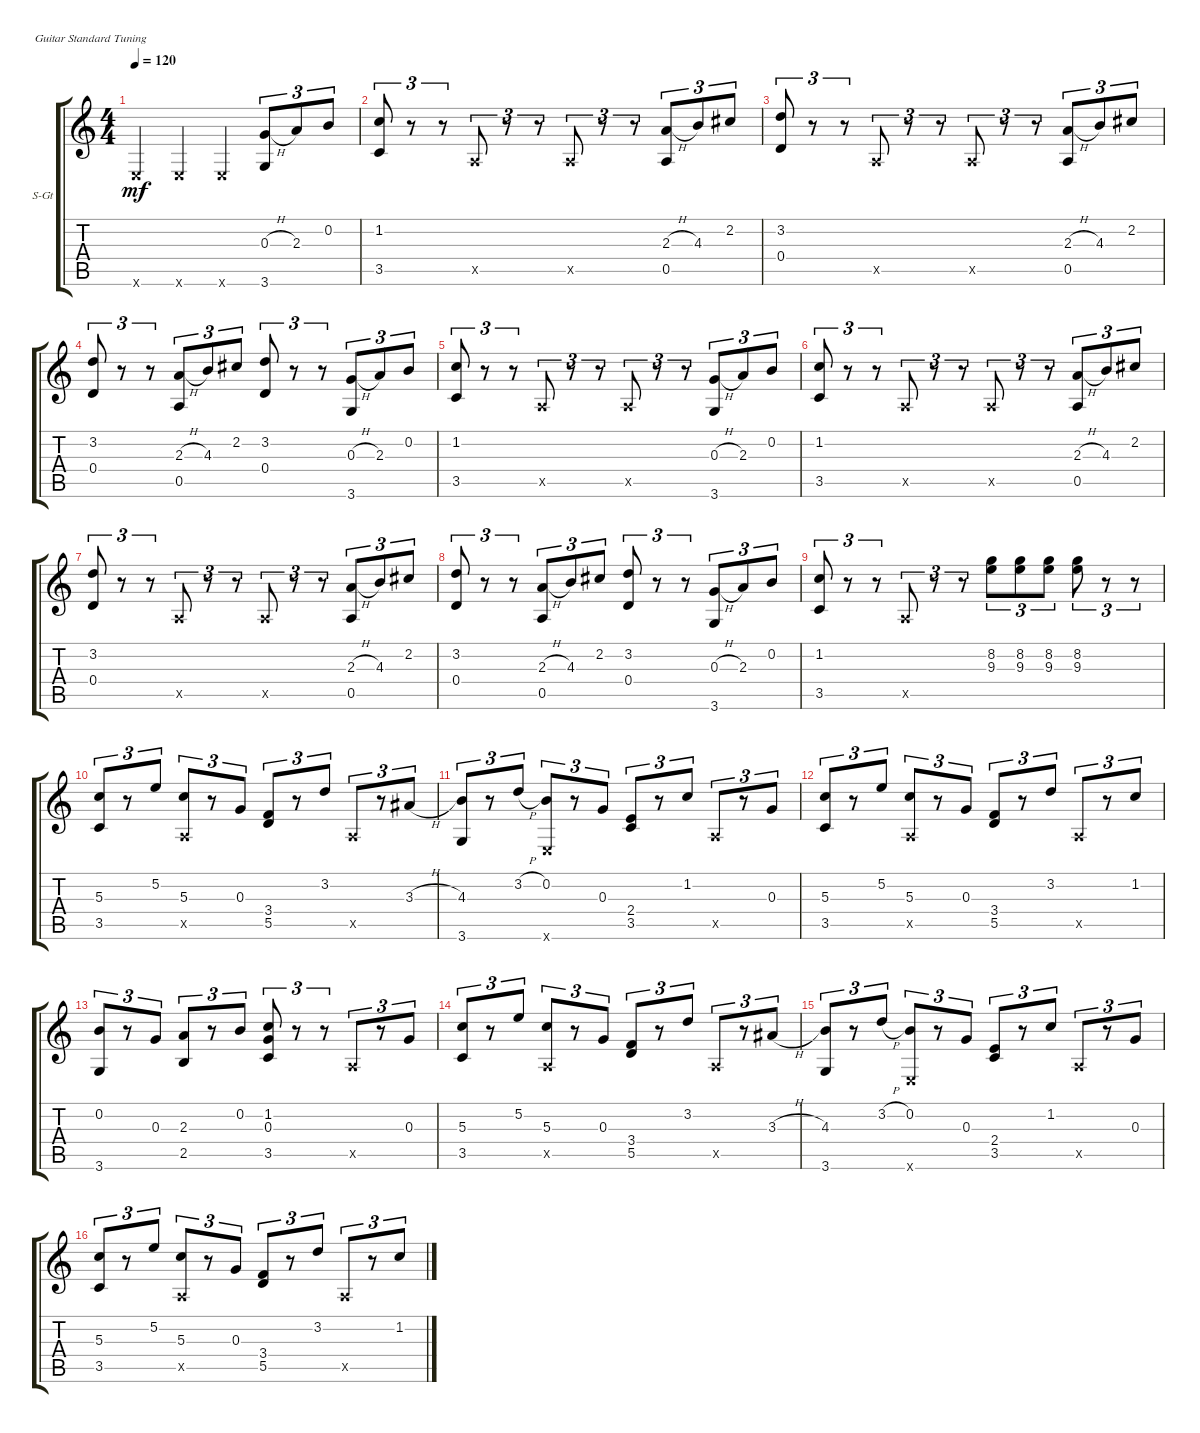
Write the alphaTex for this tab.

\defaultSystemsLayout 4
\bracketExtendMode groupsimilarinstruments
\firstSystemTrackNameOrientation horizontal
\otherSystemsTrackNameOrientation horizontal
\track ("Steel Guitar" "S-Gt") {instrument acousticguitarsteel}
\staff {score tabs}
\tuning (E4 B3 G3 D3 A2 E2)
\ts (4 4)
\tempo 120
\clef g2
\ks c
0.6{x}.4{dy mf instrument acousticguitarsteel} 0.6{x}.4 0.6{x}.4 (3.6 0.3{h}).8{tu (3 2)} 2.3.8{tu (3 2)} 0.2.8{tu (3 2)} |
(1.2 3.5).8{tu (3 2)} r.8{tu (3 2)} r.8{tu (3 2)} 0.5{x}.8{tu (3 2)} r.8{tu (3 2)} r.8{tu (3 2)} 0.5{x}.8{tu (3 2)} r.8{tu (3 2)} r.8{tu (3 2)} (0.5 2.3{h}).8{tu (3 2)} 4.3.8{tu (3 2)} 2.2.8{tu (3 2)} |
(0.4 3.2).8{tu (3 2)} r.8{tu (3 2)} r.8{tu (3 2)} 0.5{x}.8{tu (3 2)} r.8{tu (3 2)} r.8{tu (3 2)} 0.5{x}.8{tu (3 2)} r.8{tu (3 2)} r.8{tu (3 2)} (0.5 2.3{h}).8{tu (3 2)} 4.3.8{tu (3 2)} 2.2.8{tu (3 2)} |
(3.2 0.4).8{tu (3 2)} r.8{tu (3 2)} r.8{tu (3 2)} (2.3{h} 0.5).8{tu (3 2)} 4.3.8{tu (3 2)} 2.2.8{tu (3 2)} (3.2 0.4).8{tu (3 2)} r.8{tu (3 2)} r.8{tu (3 2)} (0.3{h} 3.6).8{tu (3 2)} 2.3.8{tu (3 2)} 0.2.8{tu (3 2)} |
(1.2 3.5).8{tu (3 2)} r.8{tu (3 2)} r.8{tu (3 2)} 0.5{x}.8{tu (3 2)} r.8{tu (3 2)} r.8{tu (3 2)} 0.5{x}.8{tu (3 2)} r.8{tu (3 2)} r.8{tu (3 2)} (0.3{h} 3.6).8{tu (3 2)} 2.3.8{tu (3 2)} 0.2.8{tu (3 2)} |
(1.2 3.5).8{tu (3 2)} r.8{tu (3 2)} r.8{tu (3 2)} 0.5{x}.8{tu (3 2)} r.8{tu (3 2)} r.8{tu (3 2)} 0.5{x}.8{tu (3 2)} r.8{tu (3 2)} r.8{tu (3 2)} (0.5 2.3{h}).8{tu (3 2)} 4.3.8{tu (3 2)} 2.2.8{tu (3 2)} |
(0.4 3.2).8{tu (3 2)} r.8{tu (3 2)} r.8{tu (3 2)} 0.5{x}.8{tu (3 2)} r.8{tu (3 2)} r.8{tu (3 2)} 0.5{x}.8{tu (3 2)} r.8{tu (3 2)} r.8{tu (3 2)} (0.5 2.3{h}).8{tu (3 2)} 4.3.8{tu (3 2)} 2.2.8{tu (3 2)} |
(3.2 0.4).8{tu (3 2)} r.8{tu (3 2)} r.8{tu (3 2)} (2.3{h} 0.5).8{tu (3 2)} 4.3.8{tu (3 2)} 2.2.8{tu (3 2)} (3.2 0.4).8{tu (3 2)} r.8{tu (3 2)} r.8{tu (3 2)} (0.3{h} 3.6).8{tu (3 2)} 2.3.8{tu (3 2)} 0.2.8{tu (3 2)} |
(1.2 3.5).8{tu (3 2)} r.8{tu (3 2)} r.8{tu (3 2)} 0.5{x}.8{tu (3 2)} r.8{tu (3 2)} r.8{tu (3 2)} (8.2 9.3).8{tu (3 2)} (8.2 9.3).8{tu (3 2)} (8.2 9.3).8{tu (3 2)} (9.3 8.2).8{tu (3 2)} r.8{tu (3 2)} r.8{tu (3 2)} |
(3.5 5.3).8{tu (3 2)} r.8{tu (3 2)} 5.2.8{tu (3 2)} (5.3 0.5{x}).8{tu (3 2)} r.8{tu (3 2)} 0.3.8{tu (3 2)} (3.4 5.5).8{tu (3 2)} r.8{tu (3 2)} 3.2.8{tu (3 2)} 0.5{x}.8{tu (3 2)} r.8{tu (3 2)} 3.3{h}.8{tu (3 2)} |
(4.3 3.6).8{tu (3 2)} r.8{tu (3 2)} 3.2{h}.8{tu (3 2)} (0.2 0.6{x}).8{tu (3 2)} r.8{tu (3 2)} 0.3.8{tu (3 2)} (2.4 3.5).8{tu (3 2)} r.8{tu (3 2)} 1.2.8{tu (3 2)} 0.5{x}.8{tu (3 2)} r.8{tu (3 2)} 0.3.8{tu (3 2)} |
(3.5 5.3).8{tu (3 2)} r.8{tu (3 2)} 5.2.8{tu (3 2)} (5.3 0.5{x}).8{tu (3 2)} r.8{tu (3 2)} 0.3.8{tu (3 2)} (3.4 5.5).8{tu (3 2)} r.8{tu (3 2)} 3.2.8{tu (3 2)} 0.5{x}.8{tu (3 2)} r.8{tu (3 2)} 1.2.8{tu (3 2)} |
(3.6 0.2).8{tu (3 2)} r.8{tu (3 2)} 0.3.8{tu (3 2)} (2.3 2.5).8{tu (3 2)} r.8{tu (3 2)} 0.2.8{tu (3 2)} (3.5 1.2 0.3).8{tu (3 2)} r.8{tu (3 2)} r.8{tu (3 2)} 0.5{x}.8{tu (3 2)} r.8{tu (3 2)} 0.3.8{tu (3 2)} |
(3.5 5.3).8{tu (3 2)} r.8{tu (3 2)} 5.2.8{tu (3 2)} (5.3 0.5{x}).8{tu (3 2)} r.8{tu (3 2)} 0.3.8{tu (3 2)} (3.4 5.5).8{tu (3 2)} r.8{tu (3 2)} 3.2.8{tu (3 2)} 0.5{x}.8{tu (3 2)} r.8{tu (3 2)} 3.3{h}.8{tu (3 2)} |
(4.3 3.6).8{tu (3 2)} r.8{tu (3 2)} 3.2{h}.8{tu (3 2)} (0.2 0.6{x}).8{tu (3 2)} r.8{tu (3 2)} 0.3.8{tu (3 2)} (2.4 3.5).8{tu (3 2)} r.8{tu (3 2)} 1.2.8{tu (3 2)} 0.5{x}.8{tu (3 2)} r.8{tu (3 2)} 0.3.8{tu (3 2)} |
(3.5 5.3).8{tu (3 2)} r.8{tu (3 2)} 5.2.8{tu (3 2)} (5.3 0.5{x}).8{tu (3 2)} r.8{tu (3 2)} 0.3.8{tu (3 2)} (3.4 5.5).8{tu (3 2)} r.8{tu (3 2)} 3.2.8{tu (3 2)} 0.5{x}.8{tu (3 2)} r.8{tu (3 2)} 1.2.8{tu (3 2)}
